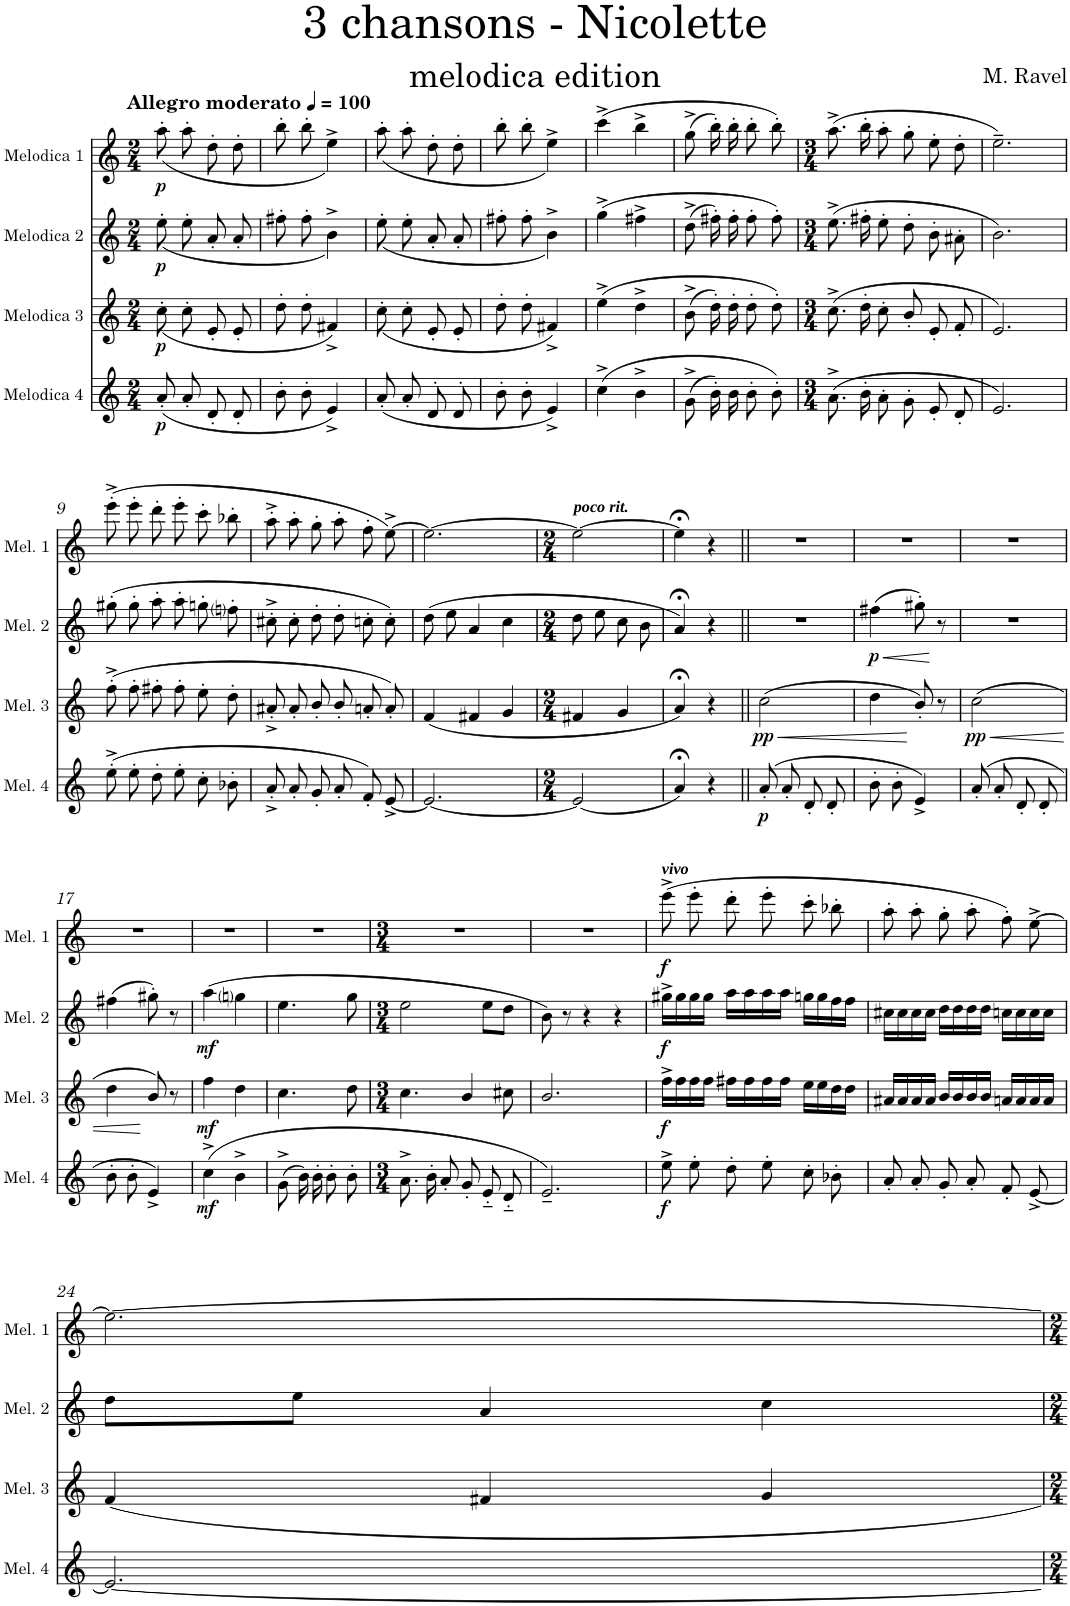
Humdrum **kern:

**kern	**dynam	**kern	**dynam	**kern	**dynam	**kern	**dynam
*part4	*part4	*part3	*part3	*part2	*part2	*part1	*part1
*staff4	*staff4	*staff3	*staff3	*staff2	*staff2	*staff1	*staff1
*I"Melodica 4	*	*I"Melodica 3	*	*I"Melodica 2	*	*I"Melodica 1	*
*I'Mel. 4	*	*I'Mel. 3	*	*I'Mel. 2	*	*I'Mel. 1	*
*clefG2	*	*clefG2	*	*clefG2	*	*clefG2	*
*k[]	*	*k[]	*	*k[]	*	*k[]	*
*M2/4	*	*M2/4	*	*M2/4	*	*M2/4	*
*MM100	*	*MM100	*	*MM100	*	*MM100	*
=1	=1	=1	=1	=1	=1	=1	=1
!	!	!	!	!	!	!LO:TX:a:B:t=Allegro moderato	!
!	!LO:DY:b	!	!LO:DY:b	!	!LO:DY:b	!	!LO:DY:b
(<8a'/L	p	(<8cc'\	p	(<8ee'\	p	(<8aa'\L	p
8a'/J	.	8cc'\	.	8ee'\	.	8aa'\J	.
8d'/L	.	8e'/	.	8a'/	.	8dd'\L	.
8d'/J	.	8e'/	.	8a'/	.	8dd'\J	.
=2	=2	=2	=2	=2	=2	=2	=2
8b'\L	.	8dd'\	.	8ff#X'\	.	8bb'\L	.
8b'\J	.	8dd'\	.	8ff#'\	.	8bb'\J	.
4e^/)	.	4f#X^/)	.	4b^\)	.	4ee^\)	.
=3	=3	=3	=3	=3	=3	=3	=3
(<8a'</L	.	(<8cc'\	.	(<8ee'\	.	(<8aa'\L	.
8a'</J	.	8cc'\	.	8ee'\	.	8aa'\J	.
8d'>/L	.	8e'/	.	8a'/	.	8dd'\L	.
8d'>/J	.	8e'/	.	8a'/	.	8dd'\J	.
=4	=4	=4	=4	=4	=4	=4	=4
8b'>\L	.	8dd'\	.	8ff#X'\	.	8bb'\L	.
8b'>\J	.	8dd'\	.	8ff#'\	.	8bb'\J	.
4e^</)	.	4f#X^/)	.	4b^\)	.	4ee^\)	.
=5	=5	=5	=5	=5	=5	=5	=5
(4cc^\	.	(4ee^\	.	(>4gg^\	.	(4ccc^\	.
4b^\	.	4dd^\	.	4ff#X^\	.	4bb^\	.
=6	=6	=6	=6	=6	=6	=6	=6
(8g^\L	.	(8b^\	.	(8dd^\	.	(8gg^\L	.
16b'\L)	.	16dd'\)	.	16ff#X'\)	.	16bb'>\L)	.
16b\JJ	.	16dd'\	.	16ff#'\	.	16bb'>\JJ	.
8b'\L	.	8dd'\	.	8ff#'\	.	8bb'>\L	.
8b'\J)	.	8dd'\)	.	8ff#'\)	.	8bb'>\J)	.
=7	=7	=7	=7	=7	=7	=7	=7
*M3/4	*	*M3/4	*	*M3/4	*	*M3/4	*
(8.a^\L	.	(8.cc^\	.	(8.ee^\	.	(8.aa^>\L	.
16b'\Jk	.	16dd'\	.	16ff#X'\	.	16bb'>\Jk	.
8a'\L	.	8cc'\	.	8ee'\	.	8aa'>\L	.
8g'\J	.	8b'/	.	8dd'\	.	8gg'>\J	.
8e'/L	.	8e'/	.	8b'\	.	8ee'>\L	.
8d'/J	.	8f'/	.	8a#X'\	.	8dd'>\J	.
=8	=8	=8	=8	=8	=8	=8	=8
2.e/)	.	2.e/)	.	2.b\)	.	2.ee~>\)	.
!!LO:LB:g=z
=9	=9	=9	=9	=9	=9	=9	=9
(>8ee'^\L	.	(>8ff'^\	.	(>8gg#X'\	.	(>8eee'^\L	.
8ee'\J	.	8ff'\	.	8gg#'\	.	8eee'\J	.
8dd'\L	.	8ff#X'\	.	8aa'\	.	8ddd'\L	.
8ee'\J	.	8ff#'\	.	8aa'\	.	8eee'\J	.
8cc'\L	.	8ee'\	.	8ggn'\	.	8ccc'\L	.
8b-X'\J	.	8dd'\	.	8ffni'\	.	8bb-X'\J	.
=10	=10	=10	=10	=10	=10	=10	=10
8a'^/L	.	8a#X'^/	.	8cc#X'^\	.	8aa'^\L	.
8a'/J	.	8a#'/	.	8cc#'\	.	8aa'\J	.
8g'/L	.	8b'/	.	8dd'\	.	8gg'\L	.
8a'/J	.	8b'/	.	8dd'\	.	8aa'\J	.
8f'/L)	.	8an'/	.	8ccn'\	.	8ff'\L	.
[8e^/J	.	8a'/)	.	8cc'\)	.	[8ee^\J)	.
=11	=11	=11	=11	=11	=11	=11	=11
2.e/_	.	(4f/	.	(8dd\	.	2.ee\_	.
.	.	.	.	8ee\	.	.	.
.	.	4f#X/	.	4a/	.	.	.
.	.	4g/	.	4cc\	.	.	.
=12	=12	=12	=12	=12	=12	=12	=12
*M2/4	*	*M2/4	*	*M2/4	*	*M2/4	*
!	!	!	!	!	!	!LO:TX:a:Bi:t=poco rit.	!
(2e/]	.	4f#X/	.	8dd\	.	2ee\_	.
.	.	.	.	8ee\	.	.	.
.	.	4g/	.	8cc\	.	.	.
.	.	.	.	8b\	.	.	.
=13	=13	=13	=13	=13	=13	=13	=13
4a;</)	.	4a;</)	.	4a;</)	.	4ee;<\]	.
4r	.	4r	.	4r	.	4r	.
=14||	=14||	=14||	=14||	=14||	=14||	=14||	=14||
!	!LO:DY:b	!	!LO:HP:b	!	!	!	!
!	!	!	!LO:DY:n=1:b	!	!	!	!
(>8a'/L	p	(>2cc\	< pp	2r	.	2r	.
8a'/J	.	.	.	.	.	.	.
8d'</L	.	.	.	.	.	.	.
8d'</J	.	.	.	.	.	.	.
=15	=15	=15	=15	=15	=15	=15	=15
!	!	!	!	!	!LO:HP:b	!	!
!	!	!	!	!	!LO:DY:n=1:b	!	!
8b'>\L	.	4dd\	.	(>4ff#X\	< p	2r	.
8b'>\J	.	.	.	.	.	.	.
4e^/)	.	8b'/)	[	8gg#X'\)	.	.	.
.	.	8r	.	8r	[	.	.
=16	=16	=16	=16	=16	=16	=16	=16
!	!	!	!LO:HP:b	!	!	!	!
!	!	!	!LO:DY:n=1:b	!	!	!	!
(>8a'/L	.	(>2cc\	< pp	2r	.	2r	.
8a'/J	.	.	.	.	.	.	.
8d'/L	.	.	.	.	.	.	.
8d'/J	.	.	.	.	.	.	.
!!LO:LB:g=z
=17	=17	=17	=17	=17	=17	=17	=17
8b'\L	.	4dd\	.	(>4ff#X\	.	2r	.
8b'\J	.	.	.	.	.	.	.
4e^/)	.	8b/)	[	8gg#X'\)	.	.	.
.	.	8r	.	8r	.	.	.
=18	=18	=18	=18	=18	=18	=18	=18
!	!LO:DY:b	!	!LO:DY:b	!	!LO:DY:b	!	!
(4cc^\	mf	4ff\	mf	(4aa\	mf	2r	.
4b^\	.	4dd\	.	4ggni\	.	.	.
=19	=19	=19	=19	=19	=19	=19	=19
(8g^\L	.	4.cc\	.	4.ee\	.	2r	.
16b\L)	.	.	.	.	.	.	.
16b'\JJ	.	.	.	.	.	.	.
8b'\L	.	.	.	.	.	.	.
8b'\J	.	8dd\	.	8gg\	.	.	.
=20	=20	=20	=20	=20	=20	=20	=20
*M3/4	*	*M3/4	*	*M3/4	*	*M3/4	*
8.a^\L	.	4.cc\	.	2ee\	.	2.r	.
16b'\Jk	.	.	.	.	.	.	.
8a'/L	.	.	.	.	.	.	.
8g'/J	.	4b/	.	.	.	.	.
8e'~/L	.	.	.	8ee\L	.	.	.
8d'~/J	.	8cc#X\	.	8dd\J	.	.	.
=21	=21	=21	=21	=21	=21	=21	=21
2.e~/)	.	2.b/	.	8b\)	.	2.r	.
.	.	.	.	8r	.	.	.
.	.	.	.	4r	.	.	.
.	.	.	.	4r	.	.	.
=22	=22	=22	=22	=22	=22	=22	=22
!	!	!	!	!	!	!LO:TX:a:Bi:t=vivo	!
!	!LO:DY:b	!	!LO:DY:b	!	!LO:DY:b	!	!LO:DY:b
8ee^\L	f	16ff^\LL	f	16gg#X^\LL	f	(>8eee^\L	f
.	.	16ff\	.	16gg#\	.	.	.
8ee'\J	.	16ff\	.	16gg#\	.	8eee'\J	.
.	.	16ff\JJ	.	16gg#\JJ	.	.	.
8dd'\L	.	16ff#X\LL	.	16aa\LL	.	8ddd'\L	.
.	.	16ff#\	.	16aa\	.	.	.
8ee'\J	.	16ff#\	.	16aa\	.	8eee'\J	.
.	.	16ff#\JJ	.	16aa\JJ	.	.	.
8cc'\L	.	16ee\LL	.	16ggn\LL	.	8ccc'\L	.
.	.	16ee\	.	16gg\	.	.	.
8b-X'\J	.	16dd\	.	16ff\	.	8bb-X'\J	.
.	.	16dd\JJ	.	16ff\JJ	.	.	.
=23	=23	=23	=23	=23	=23	=23	=23
8a'/L	.	16a#X/LL	.	16cc#X\LL	.	8aa'\L	.
.	.	16a#/	.	16cc#\	.	.	.
8a'/J	.	16a#/	.	16cc#\	.	8aa'\J	.
.	.	16a#/JJ	.	16cc#\JJ	.	.	.
8g'/L	.	16b/LL	.	16dd\LL	.	8gg'\L	.
.	.	16b/	.	16dd\	.	.	.
8a'/J	.	16b/	.	16dd\	.	8aa'\J	.
.	.	16b/JJ	.	16dd\JJ	.	.	.
8f'/L	.	16an/LL	.	16ccn\LL	.	8ff'\L)	.
.	.	16a/	.	16cc\	.	.	.
[8e^/J	.	16a/	.	16cc\	.	[8ee^\J	.
.	.	16a/JJ	.	16cc\JJ	.	.	.
!!LO:LB:g=z
=24	=24	=24	=24	=24	=24	=24	=24
2.e/_	.	4f/	.	8dd\L	.	2.ee\_	.
.	.	.	.	8ee\J	.	.	.
.	.	4f#X/	.	4a/	.	.	.
.	.	4g/	.	4cc\	.	.	.
=	=	=	=	=	=	=	=
*-	*-	*-	*-	*-	*-	*-	*-
